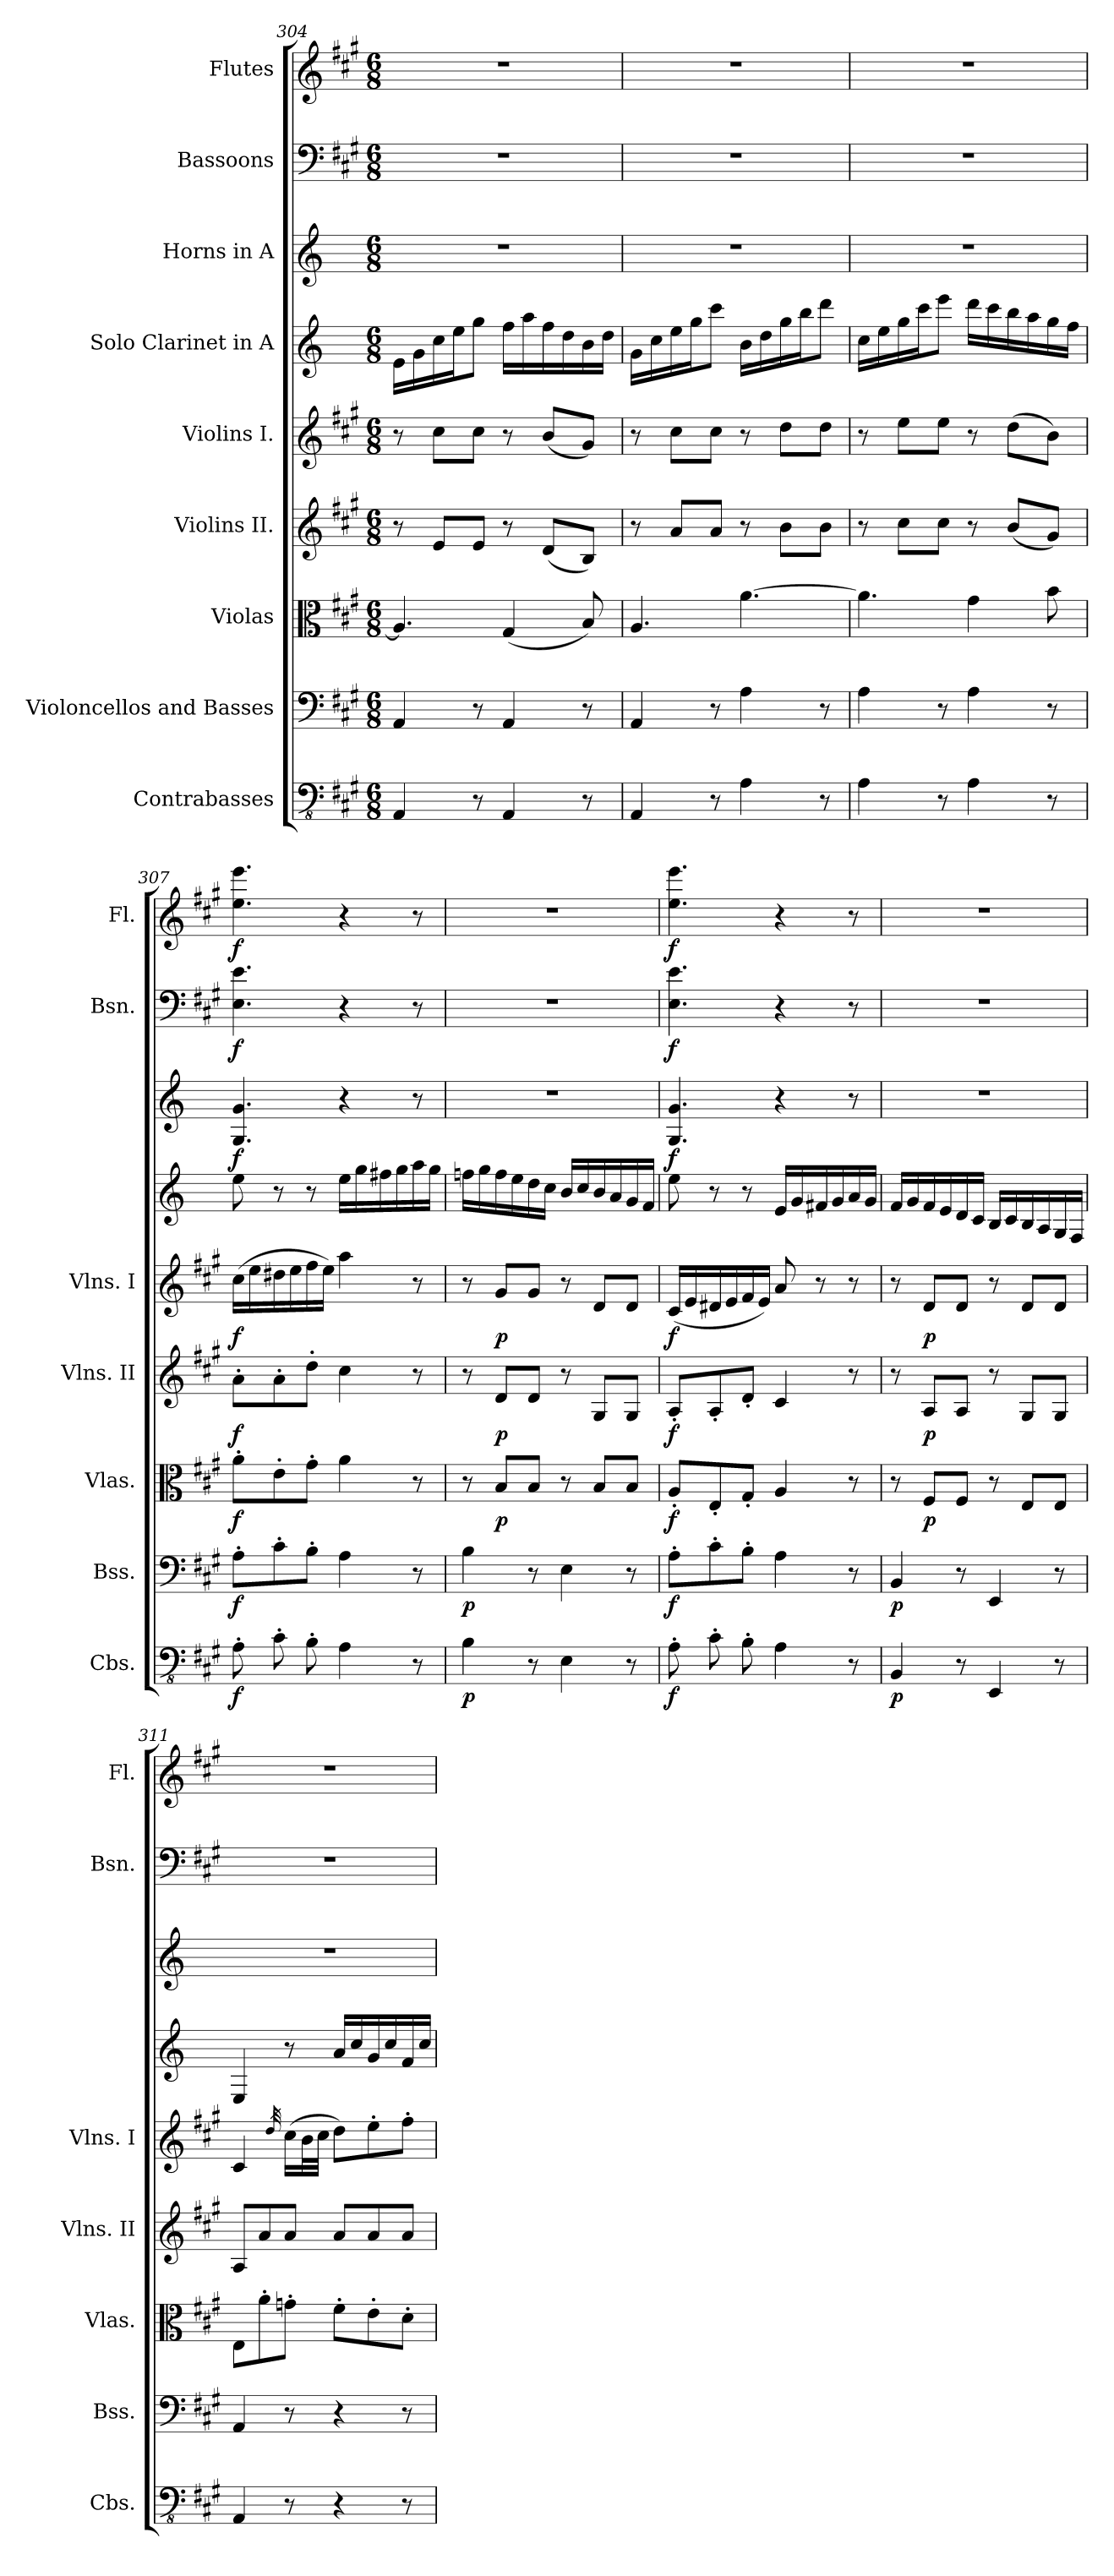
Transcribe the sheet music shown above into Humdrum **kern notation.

**kern	**dynam	**kern	**dynam	**kern	**dynam	**kern	**dynam	**kern	**dynam	**kern	**kern	**dynam	**kern	**dynam	**kern	**dynam
*part9	*part9	*part8	*part8	*part7	*part7	*part6	*part6	*part5	*part5	*part4	*part3	*part3	*part2	*part2	*part1	*part1
*staff9	*staff9	*staff8	*staff8	*staff7	*staff7	*staff6	*staff6	*staff5	*staff5	*staff4	*staff3	*staff3	*staff2	*staff2	*staff1	*staff1
*I"Contrabasses	*	*I"Violoncellos and Basses	*	*I"Violas	*	*I"Violins II.	*	*I"Violins I.	*	*I"Solo Clarinet in A	*I"Horns in A	*	*I"Bassoons	*	*I"Flutes	*
*I'Cbs.	*	*I'Bss.	*	*I'Vlas.	*	*I'Vlns. II	*	*I'Vlns. I	*	*	*	*	*I'Bsn.	*	*I'Fl.	*
*clefFv4	*	*clefF4	*	*clefC3	*	*clefG2	*	*clefG2	*	*clefG2	*clefG2	*	*clefF4	*	*clefG2	*
*	*	*	*	*	*	*	*	*	*	*ITrd2c3	*ITrd2c3	*	*	*	*	*
*k[f#c#g#]	*	*k[f#c#g#]	*	*k[f#c#g#]	*	*k[f#c#g#]	*	*k[f#c#g#]	*	*k[f#c#g#]	*k[f#c#g#]	*	*k[f#c#g#]	*	*k[f#c#g#]	*
*M6/8	*	*M6/8	*	*M6/8	*	*M6/8	*	*M6/8	*	*M6/8	*M6/8	*	*M6/8	*	*M6/8	*
=304	=304	=304	=304	=304	=304	=304	=304	=304	=304	=304	=304	=304	=304	=304	=304	=304
4AAA/	.	4AA/	.	4.A/]	.	8r	.	8r	.	16c#\LL	2.r	.	2.r	.	2.r	.
.	.	.	.	.	.	.	.	.	.	16e\	.	.	.	.	.	.
.	.	.	.	.	.	8e/L	.	8cc#\L	.	16a\	.	.	.	.	.	.
.	.	.	.	.	.	.	.	.	.	16cc#\J	.	.	.	.	.	.
8r	.	8r	.	.	.	8e/J	.	8cc#\J	.	8ee\J	.	.	.	.	.	.
4AAA/	.	4AA/	.	(<4G#/	.	8r	.	8r	.	16dd\LL	.	.	.	.	.	.
.	.	.	.	.	.	.	.	.	.	16ff#\	.	.	.	.	.	.
.	.	.	.	.	.	(<8d/L	.	(<8b/L	.	16dd\	.	.	.	.	.	.
.	.	.	.	.	.	.	.	.	.	16b\	.	.	.	.	.	.
8r	.	8r	.	8B/)	.	8B/J)	.	8g#/J)	.	16g#\	.	.	.	.	.	.
.	.	.	.	.	.	.	.	.	.	16b\JJ	.	.	.	.	.	.
=305	=305	=305	=305	=305	=305	=305	=305	=305	=305	=305	=305	=305	=305	=305	=305	=305
4AAA/	.	4AA/	.	4.A/	.	8r	.	8r	.	16e\LL	2.r	.	2.r	.	2.r	.
.	.	.	.	.	.	.	.	.	.	16a\	.	.	.	.	.	.
.	.	.	.	.	.	8a/L	.	8cc#\L	.	16cc#\	.	.	.	.	.	.
.	.	.	.	.	.	.	.	.	.	16ee\J	.	.	.	.	.	.
8r	.	8r	.	.	.	8a/J	.	8cc#\J	.	8aa\J	.	.	.	.	.	.
4AA\	.	4A\	.	[4.a\	.	8r	.	8r	.	16g#\LL	.	.	.	.	.	.
.	.	.	.	.	.	.	.	.	.	16b\	.	.	.	.	.	.
.	.	.	.	.	.	8b\L	.	8dd\L	.	16ee\	.	.	.	.	.	.
.	.	.	.	.	.	.	.	.	.	16gg#\J	.	.	.	.	.	.
8r	.	8r	.	.	.	8b\J	.	8dd\J	.	8bb\J	.	.	.	.	.	.
=306	=306	=306	=306	=306	=306	=306	=306	=306	=306	=306	=306	=306	=306	=306	=306	=306
4AA\	.	4A\	.	4.a\]	.	8r	.	8r	.	16a\LL	2.r	.	2.r	.	2.r	.
.	.	.	.	.	.	.	.	.	.	16cc#\	.	.	.	.	.	.
.	.	.	.	.	.	8cc#\L	.	8ee\L	.	16ee\	.	.	.	.	.	.
.	.	.	.	.	.	.	.	.	.	16aa\J	.	.	.	.	.	.
8r	.	8r	.	.	.	8cc#\J	.	8ee\J	.	8ccc#\J	.	.	.	.	.	.
4AA\	.	4A\	.	4g#\	.	8r	.	8r	.	16bb\LL	.	.	.	.	.	.
.	.	.	.	.	.	.	.	.	.	16aa\	.	.	.	.	.	.
.	.	.	.	.	.	(<8b/L	.	(>8dd\L	.	16gg#\	.	.	.	.	.	.
.	.	.	.	.	.	.	.	.	.	16ff#\	.	.	.	.	.	.
8r	.	8r	.	8b\	.	8g#/J)	.	8b\J)	.	16ee\	.	.	.	.	.	.
.	.	.	.	.	.	.	.	.	.	16dd\JJ	.	.	.	.	.	.
!!LO:PB:g=z
=307	=307	=307	=307	=307	=307	=307	=307	=307	=307	=307	=307	=307	=307	=307	=307	=307
!	!LO:DY:b	!	!LO:DY:b	!	!LO:DY:b	!	!LO:DY:b	!	!LO:DY:b	!	!	!LO:DY:b	!	!LO:DY:b	!	!LO:DY:b
8AA'\	f	8A'\L	f	8a'\L	f	8a'\L	f	(>16cc#\LL	f	8cc#\	4.E/ 4.e/	f	4.E\ 4.e\	f	4.ee\ 4.eee\	f
.	.	.	.	.	.	.	.	16ee\	.	.	.	.	.	.	.	.
8C#'\	.	8c#'\	.	8e'\	.	8a'\	.	16dd#X\	.	8r	.	.	.	.	.	.
.	.	.	.	.	.	.	.	16ee\	.	.	.	.	.	.	.	.
8BB'\	.	8B'\J	.	8g#'\J	.	8dd'\J	.	16ff#\	.	8r	.	.	.	.	.	.
.	.	.	.	.	.	.	.	16ee\JJ)	.	.	.	.	.	.	.	.
4AA\	.	4A\	.	4a\	.	4cc#\	.	4aa\	.	16cc#\LL	4r	.	4r	.	4r	.
.	.	.	.	.	.	.	.	.	.	16ee\	.	.	.	.	.	.
.	.	.	.	.	.	.	.	.	.	16dd#X\	.	.	.	.	.	.
.	.	.	.	.	.	.	.	.	.	16ee\	.	.	.	.	.	.
8r	.	8r	.	8r	.	8r	.	8r	.	16ff#\	8r	.	8r	.	8r	.
.	.	.	.	.	.	.	.	.	.	16ee\JJ	.	.	.	.	.	.
=308	=308	=308	=308	=308	=308	=308	=308	=308	=308	=308	=308	=308	=308	=308	=308	=308
!	!LO:DY:b	!	!LO:DY:b	!	!	!	!	!	!	!	!	!	!	!	!	!
4BB\	p	4B\	p	8r	.	8r	.	8r	.	16ddn\LL	2.r	.	2.r	.	2.r	.
.	.	.	.	.	.	.	.	.	.	16ee\	.	.	.	.	.	.
!	!	!	!	!	!LO:DY:b	!	!LO:DY:b	!	!LO:DY:b	!	!	!	!	!	!	!
.	.	.	.	8B/L	p	8d/L	p	8g#/L	p	16dd\	.	.	.	.	.	.
.	.	.	.	.	.	.	.	.	.	16cc#\	.	.	.	.	.	.
8r	.	8r	.	8B/J	.	8d/J	.	8g#/J	.	16b\	.	.	.	.	.	.
.	.	.	.	.	.	.	.	.	.	16a\JJ	.	.	.	.	.	.
4EE\	.	4E\	.	8r	.	8r	.	8r	.	16g#/LL	.	.	.	.	.	.
.	.	.	.	.	.	.	.	.	.	16a/	.	.	.	.	.	.
.	.	.	.	8B/L	.	8G#/L	.	8d/L	.	16g#/	.	.	.	.	.	.
.	.	.	.	.	.	.	.	.	.	16f#/	.	.	.	.	.	.
8r	.	8r	.	8B/J	.	8G#/J	.	8d/J	.	16e/	.	.	.	.	.	.
.	.	.	.	.	.	.	.	.	.	16d/JJ	.	.	.	.	.	.
=309	=309	=309	=309	=309	=309	=309	=309	=309	=309	=309	=309	=309	=309	=309	=309	=309
!	!LO:DY:b	!	!LO:DY:b	!	!LO:DY:b	!	!LO:DY:b	!	!LO:DY:b	!	!	!LO:DY:b	!	!LO:DY:b	!	!LO:DY:b
8AA'\	f	8A'\L	f	8A'/L	f	8A'/L	f	(<16c#/LL	f	8cc#\	4.E/ 4.e/	f	4.E\ 4.e\	f	4.ee\ 4.eee\	f
.	.	.	.	.	.	.	.	16e/	.	.	.	.	.	.	.	.
8C#'\	.	8c#'\	.	8E'/	.	8A'/	.	16d#X/	.	8r	.	.	.	.	.	.
.	.	.	.	.	.	.	.	16e/	.	.	.	.	.	.	.	.
8BB'\	.	8B'\J	.	8G#'/J	.	8d'/J	.	16f#/	.	8r	.	.	.	.	.	.
.	.	.	.	.	.	.	.	16e/JJ)	.	.	.	.	.	.	.	.
4AA\	.	4A\	.	4A/	.	4c#/	.	8a/	.	16c#/LL	4r	.	4r	.	4r	.
.	.	.	.	.	.	.	.	.	.	16e/	.	.	.	.	.	.
.	.	.	.	.	.	.	.	8r	.	16d#X/	.	.	.	.	.	.
.	.	.	.	.	.	.	.	.	.	16e/	.	.	.	.	.	.
8r	.	8r	.	8r	.	8r	.	8r	.	16f#/	8r	.	8r	.	8r	.
.	.	.	.	.	.	.	.	.	.	16e/JJ	.	.	.	.	.	.
=310	=310	=310	=310	=310	=310	=310	=310	=310	=310	=310	=310	=310	=310	=310	=310	=310
!	!LO:DY:b	!	!LO:DY:b	!	!	!	!	!	!	!	!	!	!	!	!	!
4BBB/	p	4BB/	p	8r	.	8r	.	8r	.	16d/LL	2.r	.	2.r	.	2.r	.
.	.	.	.	.	.	.	.	.	.	16e/	.	.	.	.	.	.
!	!	!	!	!	!LO:DY:b	!	!LO:DY:b	!	!LO:DY:b	!	!	!	!	!	!	!
.	.	.	.	8F#/L	p	8A/L	p	8d/L	p	16d/	.	.	.	.	.	.
.	.	.	.	.	.	.	.	.	.	16c#/	.	.	.	.	.	.
8r	.	8r	.	8F#/J	.	8A/J	.	8d/J	.	16B/	.	.	.	.	.	.
.	.	.	.	.	.	.	.	.	.	16A/JJ	.	.	.	.	.	.
4EEE/	.	4EE/	.	8r	.	8r	.	8r	.	16G#/LL	.	.	.	.	.	.
.	.	.	.	.	.	.	.	.	.	16A/	.	.	.	.	.	.
.	.	.	.	8E/L	.	8G#/L	.	8d/L	.	16G#/	.	.	.	.	.	.
.	.	.	.	.	.	.	.	.	.	16F#/	.	.	.	.	.	.
8r	.	8r	.	8E/J	.	8G#/J	.	8d/J	.	16E/	.	.	.	.	.	.
.	.	.	.	.	.	.	.	.	.	16D/JJ	.	.	.	.	.	.
=311	=311	=311	=311	=311	=311	=311	=311	=311	=311	=311	=311	=311	=311	=311	=311	=311
4AAA/	.	4AA/	.	8E\L	.	8A/L	.	4c#/	.	4C#/	2.r	.	2.r	.	2.r	.
.	.	.	.	8a'\	.	8a/	.	.	.	.	.	.	.	.	.	.
.	.	.	.	.	.	.	.	32qdd/	.	.	.	.	.	.	.	.
8r	.	8r	.	8gn'\J	.	8a/J	.	(>16cc#\LL	.	8r	.	.	.	.	.	.
.	.	.	.	.	.	.	.	32b\L	.	.	.	.	.	.	.	.
.	.	.	.	.	.	.	.	32cc#\JJJ	.	.	.	.	.	.	.	.
4r	.	4r	.	8f#'\L	.	8a/L	.	8dd\L)	.	16f#/LL	.	.	.	.	.	.
.	.	.	.	.	.	.	.	.	.	16a/	.	.	.	.	.	.
.	.	.	.	8e'\	.	8a/	.	8ee'\	.	16e/	.	.	.	.	.	.
.	.	.	.	.	.	.	.	.	.	16a/	.	.	.	.	.	.
8r	.	8r	.	8d'\J	.	8a/J	.	8ff#'\J	.	16d/	.	.	.	.	.	.
.	.	.	.	.	.	.	.	.	.	16a/JJ	.	.	.	.	.	.
=	=	=	=	=	=	=	=	=	=	=	=	=	=	=	=	=
*-	*-	*-	*-	*-	*-	*-	*-	*-	*-	*-	*-	*-	*-	*-	*-	*-
